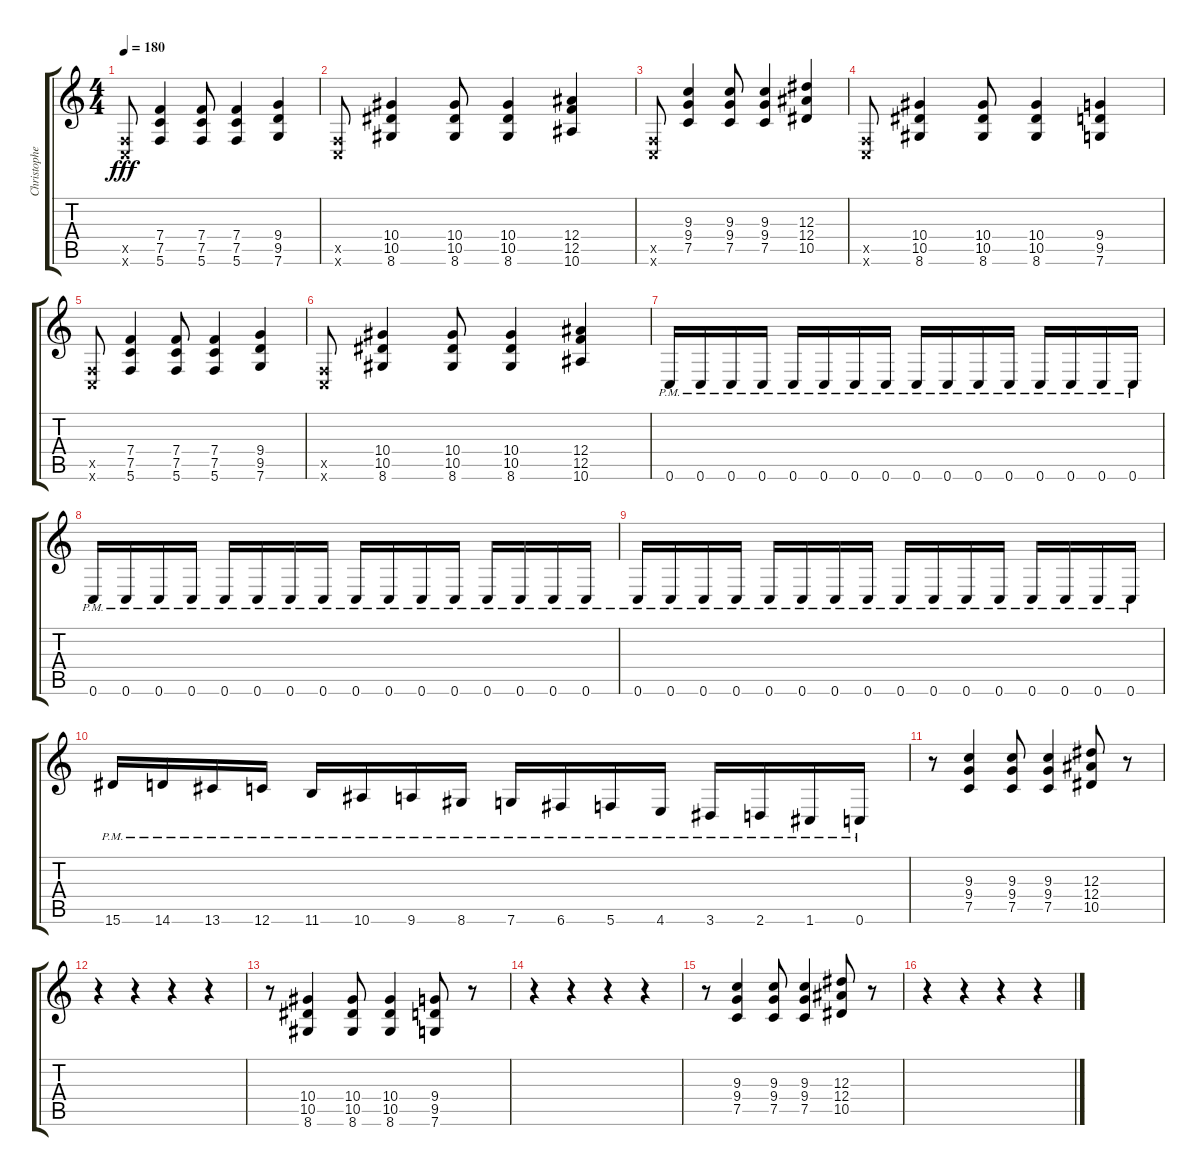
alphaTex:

\track ("Christopher Amott" "Christophe") {instrument overdrivenguitar}
\staff {score tabs}
\tuning (C4 G3 Eb3 Bb2 F2 C2) {hide}
\ts (4 4)
\tempo 180
\clef g2
\ks c
(0.5{x} 0.6{x}).8{dy fff} (7.4 7.5 5.6).4 (7.4 7.5 5.6).8 (7.4 7.5 5.6).4 (9.4 9.5 7.6).4 |
(0.5{x} 0.6{x}).8 (10.4 10.5 8.6).4 (10.4 10.5 8.6).8 (10.4 10.5 8.6).4 (12.4 12.5 10.6).4 |
(0.5{x} 0.6{x}).8 (9.3 9.4 7.5).4 (9.3 9.4 7.5).8 (9.3 9.4 7.5).4 (12.3 12.4 10.5).4 |
(0.5{x} 0.6{x}).8 (10.4 10.5 8.6).4 (10.4 10.5 8.6).8 (10.4 10.5 8.6).4 (9.4 9.5 7.6).4 |
(0.5{x} 0.6{x}).8 (7.4 7.5 5.6).4 (7.4 7.5 5.6).8 (7.4 7.5 5.6).4 (9.4 9.5 7.6).4 |
(0.5{x} 0.6{x}).8 (10.4 10.5 8.6).4 (10.4 10.5 8.6).8 (10.4 10.5 8.6).4 (12.4 12.5 10.6).4 |
0.6{pm}.16 0.6{pm}.16 0.6{pm}.16 0.6{pm}.16 0.6{pm}.16 0.6{pm}.16 0.6{pm}.16 0.6{pm}.16 0.6{pm}.16 0.6{pm}.16 0.6{pm}.16 0.6{pm}.16 0.6{pm}.16 0.6{pm}.16 0.6{pm}.16 0.6{pm}.16 |
0.6{pm}.16 0.6{pm}.16 0.6{pm}.16 0.6{pm}.16 0.6{pm}.16 0.6{pm}.16 0.6{pm}.16 0.6{pm}.16 0.6{pm}.16 0.6{pm}.16 0.6{pm}.16 0.6{pm}.16 0.6{pm}.16 0.6{pm}.16 0.6{pm}.16 0.6{pm}.16 |
0.6{pm}.16 0.6{pm}.16 0.6{pm}.16 0.6{pm}.16 0.6{pm}.16 0.6{pm}.16 0.6{pm}.16 0.6{pm}.16 0.6{pm}.16 0.6{pm}.16 0.6{pm}.16 0.6{pm}.16 0.6{pm}.16 0.6{pm}.16 0.6{pm}.16 0.6{pm}.16 |
15.6{pm}.16 14.6{pm}.16 13.6{pm}.16 12.6{pm}.16 11.6{pm}.16 10.6{pm}.16 9.6{pm}.16 8.6{pm}.16 7.6{pm}.16 6.6{pm}.16 5.6{pm}.16 4.6{pm}.16 3.6{pm}.16 2.6{pm}.16 1.6{pm}.16 0.6{pm}.16 |
r.8 (9.3 9.4 7.5).4 (9.3 9.4 7.5).8 (9.3 9.4 7.5).4 (12.3 12.4 10.5).8 r.8 |
r.4 r.4 r.4 r.4 |
r.8 (10.4 10.5 8.6).4 (10.4 10.5 8.6).8 (10.4 10.5 8.6).4 (9.4 9.5 7.6).8 r.8 |
r.4 r.4 r.4 r.4 |
r.8 (9.3 9.4 7.5).4 (9.3 9.4 7.5).8 (9.3 9.4 7.5).4 (12.3 12.4 10.5).8 r.8 |
r.4 r.4 r.4 r.4
